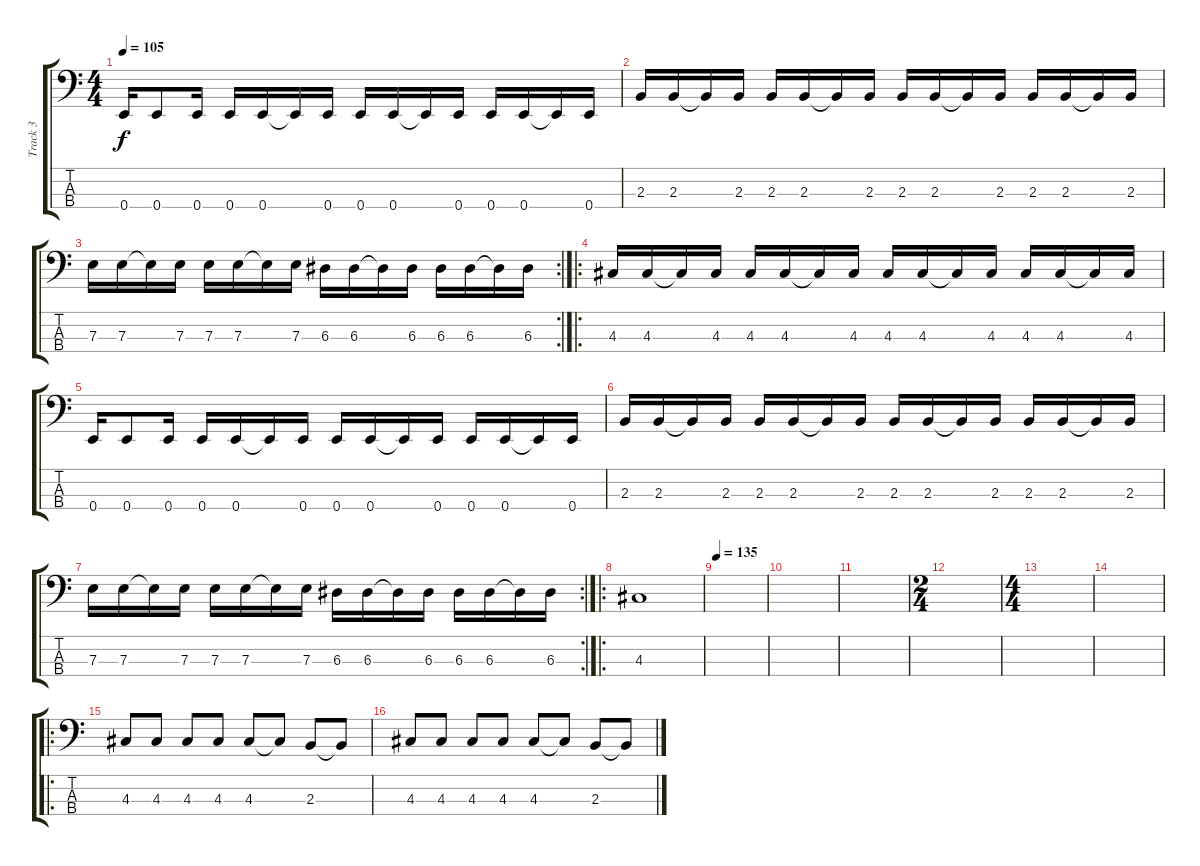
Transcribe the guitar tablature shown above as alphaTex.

\track ("Track 3" "Track 3") {instrument electricbassfinger}
\staff {score tabs}
\tuning (G2 D2 A1 E1) {hide}
\ts (4 4)
\tempo 105
\clef f4
\ks c
0.4.16{dy f} 0.4.8 0.4.16 0.4.16 0.4.16 0.4{t}.16 0.4.16 0.4.16 0.4.16 0.4{t}.16 0.4.16 0.4.16 0.4.16 0.4{t}.16 0.4.16 |
2.3.16 2.3.16 2.3{t}.16 2.3.16 2.3.16 2.3.16 2.3{t}.16 2.3.16 2.3.16 2.3.16 2.3{t}.16 2.3.16 2.3.16 2.3.16 2.3{t}.16 2.3.16 |
\rc 2
7.3.16 7.3.16 7.3{t}.16 7.3.16 7.3.16 7.3.16 7.3{t}.16 7.3.16 6.3.16 6.3.16 6.3{t}.16 6.3.16 6.3.16 6.3.16 6.3{t}.16 6.3.16 |
\ro
4.3.16 4.3.16 4.3{t}.16 4.3.16 4.3.16 4.3.16 4.3{t}.16 4.3.16 4.3.16 4.3.16 4.3{t}.16 4.3.16 4.3.16 4.3.16 4.3{t}.16 4.3.16 |
0.4.16 0.4.8 0.4.16 0.4.16 0.4.16 0.4{t}.16 0.4.16 0.4.16 0.4.16 0.4{t}.16 0.4.16 0.4.16 0.4.16 0.4{t}.16 0.4.16 |
2.3.16 2.3.16 2.3{t}.16 2.3.16 2.3.16 2.3.16 2.3{t}.16 2.3.16 2.3.16 2.3.16 2.3{t}.16 2.3.16 2.3.16 2.3.16 2.3{t}.16 2.3.16 |
\rc 2
7.3.16 7.3.16 7.3{t}.16 7.3.16 7.3.16 7.3.16 7.3{t}.16 7.3.16 6.3.16 6.3.16 6.3{t}.16 6.3.16 6.3.16 6.3.16 6.3{t}.16 6.3.16 |
\ro
4.3.1 |
\tempo 135
|
|
|
\ts (2 4)
|
\ts (4 4)
|
|
\ro
4.3.8 4.3.8 4.3.8 4.3.8 4.3.8 4.3{t}.8 2.3.8 2.3{t}.8 |
4.3.8 4.3.8 4.3.8 4.3.8 4.3.8 4.3{t}.8 2.3.8 2.3{t}.8
